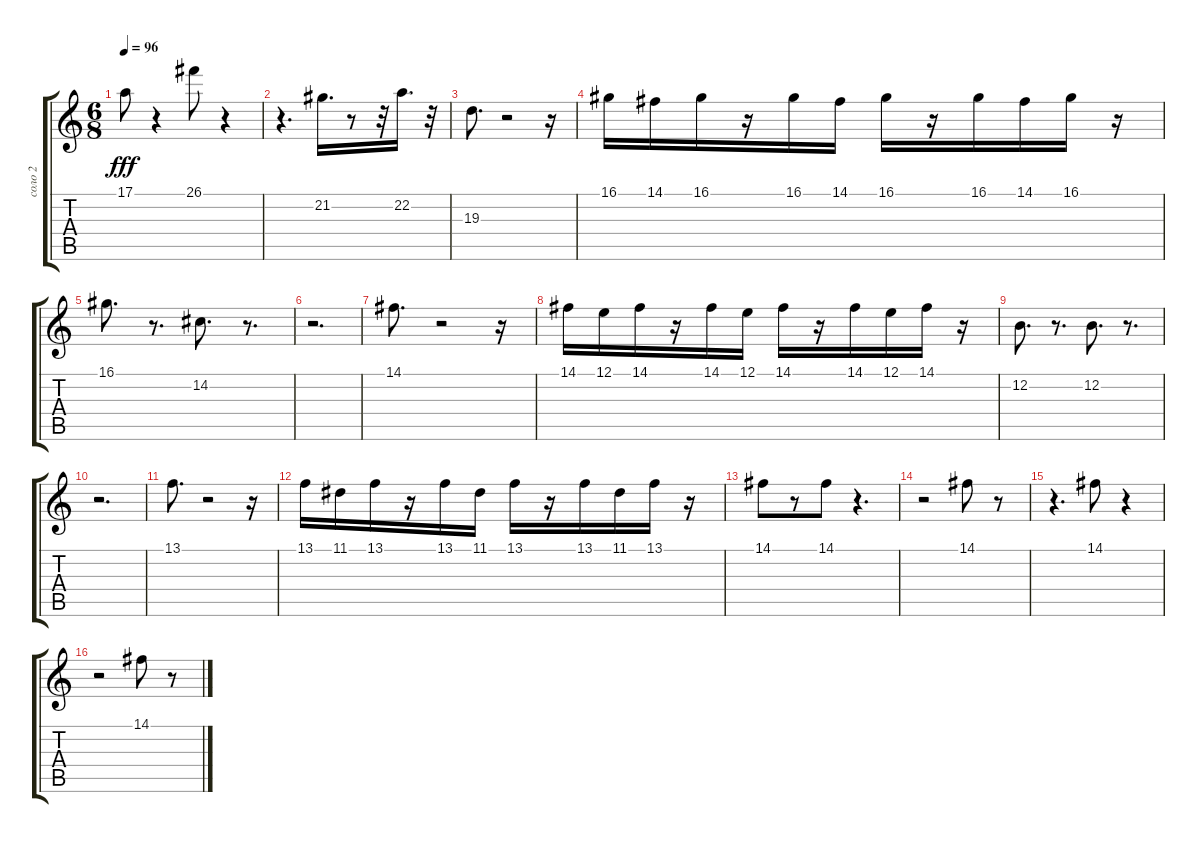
\track ("соло 2" "соло 2") {instrument synthstrings2}
\staff {score tabs}
\tuning (E4 B3 G3 D3 A2 E2) {hide}
\ts (6 8)
\tempo 96
\clef g2
\ks c
17.1.8{dy fff} r.4 26.1.8 r.4 |
r.4{d} 21.2.16{d} r.8 r.32 22.2.16{d} r.32 |
19.3.8{d} r.2 r.16 |
16.1.16 14.1.16 16.1.16 r.16 16.1.16 14.1.16 16.1.16 r.16 16.1.16 14.1.16 16.1.16 r.16 |
16.1.8{d} r.8{d} 14.2.8{d} r.8{d} |
r.2{d} |
14.1.8{d} r.2 r.16 |
14.1.16 12.1.16 14.1.16 r.16 14.1.16 12.1.16 14.1.16 r.16 14.1.16 12.1.16 14.1.16 r.16 |
12.2.8{d} r.8{d} 12.2.8{d} r.8{d} |
r.2{d} |
13.1.8{d} r.2 r.16 |
13.1.16 11.1.16 13.1.16 r.16 13.1.16 11.1.16 13.1.16 r.16 13.1.16 11.1.16 13.1.16 r.16 |
14.1.8 r.8 14.1.8 r.4{d} |
r.2 14.1.8 r.8 |
r.4{d} 14.1.8 r.4 |
r.2 14.1.8 r.8
